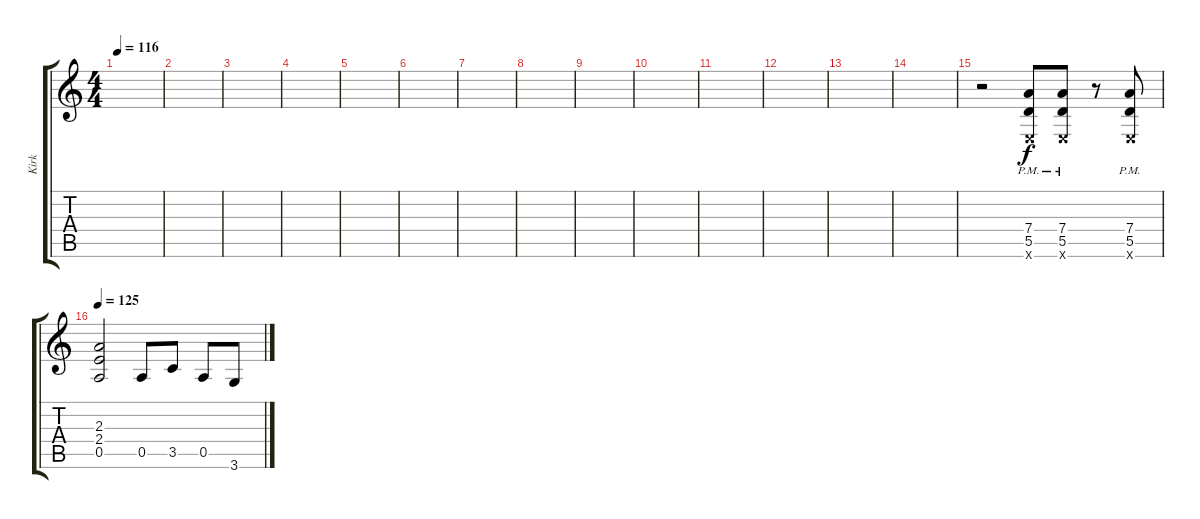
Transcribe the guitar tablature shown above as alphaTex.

\track ("Kirk" "Kirk") {instrument overdrivenguitar}
\staff {score tabs}
\tuning (E4 B3 G3 D3 A2 E2) {hide}
\ts (4 4)
\tempo 116
\clef g2
\ks c
|
|
|
|
|
|
|
|
|
|
|
|
|
|
r.2 (7.4{pm} 5.5{pm} 0.6{x}).8 (7.4{pm} 5.5{pm} 0.6{x}).8 r.8 (7.4{pm} 5.5{pm} 0.6{x}).8 |
\tempo 125
(2.3 2.4 0.5).2 0.5.8 3.5.8 0.5.8 3.6.8
